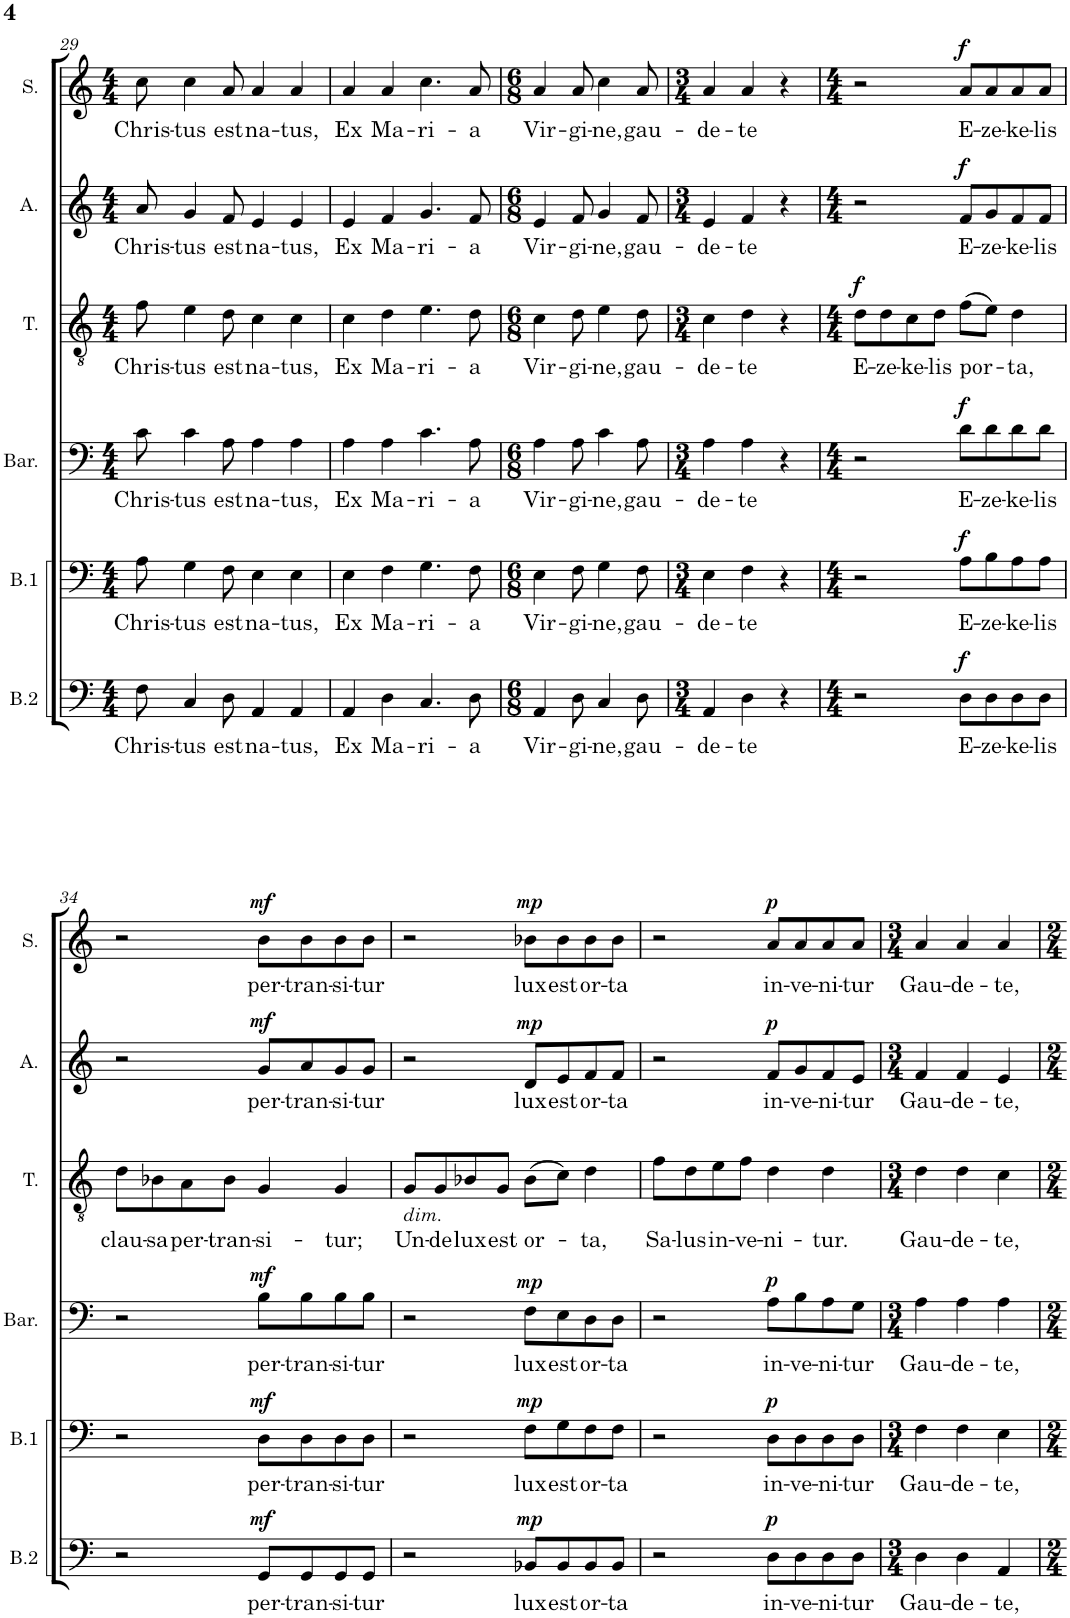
**kern	**text	**dynam	**kern	**text	**dynam	**kern	**text	**dynam	**kern	**text	**dynam	**kern	**text	**dynam	**kern	**text	**dynam
*part6	*part6	*part6	*part5	*part5	*part5	*part4	*part4	*part4	*part3	*part3	*part3	*part2	*part2	*part2	*part1	*part1	*part1
*staff6	*staff6	*staff6	*staff5	*staff5	*staff5	*staff4	*staff4	*staff4	*staff3	*staff3	*staff3	*staff2	*staff2	*staff2	*staff1	*staff1	*staff1
*I"Basso 2	*	*	*I"Basso 1	*	*	*I"Baritono	*	*	*I"Tenor	*	*	*I"Alto	*	*	*I"Soprano	*	*
*I'B.2	*	*	*I'B.1	*	*	*I'Bar.	*	*	*I'T.	*	*	*I'A.	*	*	*I'S.	*	*
!!LO:PB:g=z
*clefF4	*	*	*clefF4	*	*	*clefF4	*	*	*clefGv2	*	*	*clefG2	*	*	*clefG2	*	*
*k[]	*	*	*k[]	*	*	*k[]	*	*	*k[]	*	*	*k[]	*	*	*k[]	*	*
*M4/4	*	*	*M4/4	*	*	*M4/4	*	*	*M4/4	*	*	*M4/4	*	*	*M4/4	*	*
=29	=29	=29	=29	=29	=29	=29	=29	=29	=29	=29	=29	=29	=29	=29	=29	=29	=29
!	!LO:LY:b	!	!	!LO:LY:b	!	!	!LO:LY:b	!	!	!LO:LY:b	!	!	!LO:LY:b	!	!	!LO:LY:b	!
8F\	Chris-	.	8A\	Chris-	.	8c\	Chris-	.	8f\	Chris-	.	8a/	Chris-	.	8cc\	Chris-	.
!	!LO:LY:b	!	!	!LO:LY:b	!	!	!LO:LY:b	!	!	!LO:LY:b	!	!	!LO:LY:b	!	!	!LO:LY:b	!
4C/	-tus	.	4G\	-tus	.	4c\	-tus	.	4e\	-tus	.	4g/	-tus	.	4cc\	-tus	.
!	!LO:LY:b	!	!	!LO:LY:b	!	!	!LO:LY:b	!	!	!LO:LY:b	!	!	!LO:LY:b	!	!	!LO:LY:b	!
8D\	est	.	8F\	est	.	8A\	est	.	8d\	est	.	8f/	est	.	8a/	est	.
!	!LO:LY:b	!	!	!LO:LY:b	!	!	!LO:LY:b	!	!	!LO:LY:b	!	!	!LO:LY:b	!	!	!LO:LY:b	!
4AA/	na-	.	4E\	na-	.	4A\	na-	.	4c\	na-	.	4e/	na-	.	4a/	na-	.
!	!LO:LY:b	!	!	!LO:LY:b	!	!	!LO:LY:b	!	!	!LO:LY:b	!	!	!LO:LY:b	!	!	!LO:LY:b	!
4AA/	-tus,	.	4E\	-tus,	.	4A\	-tus,	.	4c\	-tus,	.	4e/	-tus,	.	4a/	-tus,	.
=30	=30	=30	=30	=30	=30	=30	=30	=30	=30	=30	=30	=30	=30	=30	=30	=30	=30
!	!LO:LY:b	!	!	!LO:LY:b	!	!	!LO:LY:b	!	!	!LO:LY:b	!	!	!LO:LY:b	!	!	!LO:LY:b	!
4AA/	Ex	.	4E\	Ex	.	4A\	Ex	.	4c\	Ex	.	4e/	Ex	.	4a/	Ex	.
!	!LO:LY:b	!	!	!LO:LY:b	!	!	!LO:LY:b	!	!	!LO:LY:b	!	!	!LO:LY:b	!	!	!LO:LY:b	!
4D\	Ma-	.	4F\	Ma-	.	4A\	Ma-	.	4d\	Ma-	.	4f/	Ma-	.	4a/	Ma-	.
!	!LO:LY:b	!	!	!LO:LY:b	!	!	!LO:LY:b	!	!	!LO:LY:b	!	!	!LO:LY:b	!	!	!LO:LY:b	!
4.C/	-ri-	.	4.G\	-ri-	.	4.c\	-ri-	.	4.e\	-ri-	.	4.g/	-ri-	.	4.cc\	-ri-	.
!	!LO:LY:b	!	!	!LO:LY:b	!	!	!LO:LY:b	!	!	!LO:LY:b	!	!	!LO:LY:b	!	!	!LO:LY:b	!
8D\	-a	.	8F\	-a	.	8A\	-a	.	8d\	-a	.	8f/	-a	.	8a/	-a	.
=31	=31	=31	=31	=31	=31	=31	=31	=31	=31	=31	=31	=31	=31	=31	=31	=31	=31
*M6/8	*	*	*M6/8	*	*	*M6/8	*	*	*M6/8	*	*	*M6/8	*	*	*M6/8	*	*
!	!LO:LY:b	!	!	!LO:LY:b	!	!	!LO:LY:b	!	!	!LO:LY:b	!	!	!LO:LY:b	!	!	!LO:LY:b	!
4AA/	Vir-	.	4E\	Vir-	.	4A\	Vir-	.	4c\	Vir-	.	4e/	Vir-	.	4a/	Vir-	.
!	!LO:LY:b	!	!	!LO:LY:b	!	!	!LO:LY:b	!	!	!LO:LY:b	!	!	!LO:LY:b	!	!	!LO:LY:b	!
8D\	-gi-	.	8F\	-gi-	.	8A\	-gi-	.	8d\	-gi-	.	8f/	-gi-	.	8a/	-gi-	.
!	!LO:LY:b	!	!	!LO:LY:b	!	!	!LO:LY:b	!	!	!LO:LY:b	!	!	!LO:LY:b	!	!	!LO:LY:b	!
4C/	-ne,	.	4G\	-ne,	.	4c\	-ne,	.	4e\	-ne,	.	4g/	-ne,	.	4cc\	-ne,	.
!	!LO:LY:b	!	!	!LO:LY:b	!	!	!LO:LY:b	!	!	!LO:LY:b	!	!	!LO:LY:b	!	!	!LO:LY:b	!
8D\	gau-	.	8F\	gau-	.	8A\	gau-	.	8d\	gau-	.	8f/	gau-	.	8a/	gau-	.
=32	=32	=32	=32	=32	=32	=32	=32	=32	=32	=32	=32	=32	=32	=32	=32	=32	=32
*M3/4	*	*	*M3/4	*	*	*M3/4	*	*	*M3/4	*	*	*M3/4	*	*	*M3/4	*	*
!	!LO:LY:b	!	!	!LO:LY:b	!	!	!LO:LY:b	!	!	!LO:LY:b	!	!	!LO:LY:b	!	!	!LO:LY:b	!
4AA/	-de-	.	4E\	-de-	.	4A\	-de-	.	4c\	-de-	.	4e/	-de-	.	4a/	-de-	.
!	!LO:LY:b	!	!	!LO:LY:b	!	!	!LO:LY:b	!	!	!LO:LY:b	!	!	!LO:LY:b	!	!	!LO:LY:b	!
4D\	-te	.	4F\	-te	.	4A\	-te	.	4d\	-te	.	4f/	-te	.	4a/	-te	.
4r	.	.	4r	.	.	4r	.	.	4r	.	.	4r	.	.	4r	.	.
=33	=33	=33	=33	=33	=33	=33	=33	=33	=33	=33	=33	=33	=33	=33	=33	=33	=33
*M4/4	*	*	*M4/4	*	*	*M4/4	*	*	*M4/4	*	*	*M4/4	*	*	*M4/4	*	*
!	!	!	!	!	!	!	!	!	!	!LO:LY:b	!LO:DY:a	!	!	!	!	!	!
2r	.	.	2r	.	.	2r	.	.	8d\L	E-	f	2r	.	.	2r	.	.
!	!	!	!	!	!	!	!	!	!	!LO:LY:b	!	!	!	!	!	!	!
.	.	.	.	.	.	.	.	.	8d\	-ze-	.	.	.	.	.	.	.
!	!	!	!	!	!	!	!	!	!	!LO:LY:b	!	!	!	!	!	!	!
.	.	.	.	.	.	.	.	.	8c\	-ke-	.	.	.	.	.	.	.
!	!	!	!	!	!	!	!	!	!	!LO:LY:b	!	!	!	!	!	!	!
.	.	.	.	.	.	.	.	.	8d\J	-lis	.	.	.	.	.	.	.
!	!LO:LY:b	!LO:DY:a	!	!LO:LY:b	!LO:DY:a	!	!LO:LY:b	!LO:DY:a	!	!LO:LY:b	!	!	!LO:LY:b	!LO:DY:a	!	!LO:LY:b	!LO:DY:a
8D\L	E-	f	8A\L	E-	f	8d\L	E-	f	(8f\L	por-	.	8f/L	E-	f	8a/L	E-	f
!	!LO:LY:b	!	!	!LO:LY:b	!	!	!LO:LY:b	!	!	!	!	!	!LO:LY:b	!	!	!LO:LY:b	!
8D\	-ze-	.	8B\	-ze-	.	8d\	-ze-	.	8e\J)	.	.	8g/	-ze-	.	8a/	-ze-	.
!	!LO:LY:b	!	!	!LO:LY:b	!	!	!LO:LY:b	!	!	!LO:LY:b	!	!	!LO:LY:b	!	!	!LO:LY:b	!
8D\	-ke-	.	8A\	-ke-	.	8d\	-ke-	.	4d\	-ta,	.	8f/	-ke-	.	8a/	-ke-	.
!	!LO:LY:b	!	!	!LO:LY:b	!	!	!LO:LY:b	!	!	!	!	!	!LO:LY:b	!	!	!LO:LY:b	!
8D\J	-lis	.	8A\J	-lis	.	8d\J	-lis	.	.	.	.	8f/J	-lis	.	8a/J	-lis	.
!!LO:LB:g=z
=34	=34	=34	=34	=34	=34	=34	=34	=34	=34	=34	=34	=34	=34	=34	=34	=34	=34
!	!	!	!	!	!	!	!	!	!	!LO:LY:b	!	!	!	!	!	!	!
2r	.	.	2r	.	.	2r	.	.	8d\L	clau-	.	2r	.	.	2r	.	.
!	!	!	!	!	!	!	!	!	!	!LO:LY:b	!	!	!	!	!	!	!
.	.	.	.	.	.	.	.	.	8B-X\	-sa	.	.	.	.	.	.	.
!	!	!	!	!	!	!	!	!	!	!LO:LY:b	!	!	!	!	!	!	!
.	.	.	.	.	.	.	.	.	8A\	per-	.	.	.	.	.	.	.
!	!	!	!	!	!	!	!	!	!	!LO:LY:b	!	!	!	!	!	!	!
.	.	.	.	.	.	.	.	.	8B-\J	-tran-	.	.	.	.	.	.	.
!	!LO:LY:b	!LO:DY:a	!	!LO:LY:b	!LO:DY:a	!	!LO:LY:b	!LO:DY:a	!	!LO:LY:b	!	!	!LO:LY:b	!LO:DY:a	!	!LO:LY:b	!LO:DY:a
8GG/L	per-	mf	8D\L	per-	mf	8B\L	per-	mf	4G/	-si-	.	8g/L	per-	mf	8b\L	per-	mf
!	!LO:LY:b	!	!	!LO:LY:b	!	!	!LO:LY:b	!	!	!	!	!	!LO:LY:b	!	!	!LO:LY:b	!
8GG/	-tran-	.	8D\	-tran-	.	8B\	-tran-	.	.	.	.	8a/	-tran-	.	8b\	-tran-	.
!	!LO:LY:b	!	!	!LO:LY:b	!	!	!LO:LY:b	!	!	!LO:LY:b	!	!	!LO:LY:b	!	!	!LO:LY:b	!
8GG/	-si-	.	8D\	-si-	.	8B\	-si-	.	4G/	-tur;	.	8g/	-si-	.	8b\	-si-	.
!	!LO:LY:b	!	!	!LO:LY:b	!	!	!LO:LY:b	!	!	!	!	!	!LO:LY:b	!	!	!LO:LY:b	!
8GG/J	-tur	.	8D\J	-tur	.	8B\J	-tur	.	.	.	.	8g/J	-tur	.	8b\J	-tur	.
=35	=35	=35	=35	=35	=35	=35	=35	=35	=35	=35	=35	=35	=35	=35	=35	=35	=35
!	!	!	!	!	!	!	!	!	!LO:TX:b:i:t=dim.	!	!	!	!	!	!	!	!
!	!	!	!	!	!	!	!	!	!	!LO:LY:b	!	!	!	!	!	!	!
2r	.	.	2r	.	.	2r	.	.	8G/L	Un-	.	2r	.	.	2r	.	.
!	!	!	!	!	!	!	!	!	!	!LO:LY:b	!	!	!	!	!	!	!
.	.	.	.	.	.	.	.	.	8G/	-de	.	.	.	.	.	.	.
!	!	!	!	!	!	!	!	!	!	!LO:LY:b	!	!	!	!	!	!	!
.	.	.	.	.	.	.	.	.	8B-X/	lux	.	.	.	.	.	.	.
!	!	!	!	!	!	!	!	!	!	!LO:LY:b	!	!	!	!	!	!	!
.	.	.	.	.	.	.	.	.	8G/J	est	.	.	.	.	.	.	.
!	!LO:LY:b	!LO:DY:a	!	!LO:LY:b	!LO:DY:a	!	!LO:LY:b	!LO:DY:a	!	!LO:LY:b	!	!	!LO:LY:b	!LO:DY:a	!	!LO:LY:b	!LO:DY:a
8BB-X/L	lux	mp	8F\L	lux	mp	8F\L	lux	mp	(8B-\L	or-	.	8d/L	lux	mp	8b-X\L	lux	mp
!	!LO:LY:b	!	!	!LO:LY:b	!	!	!LO:LY:b	!	!	!	!	!	!LO:LY:b	!	!	!LO:LY:b	!
8BB-/	est	.	8G\	est	.	8E\	est	.	8c\J)	.	.	8e/	est	.	8b-\	est	.
!	!LO:LY:b	!	!	!LO:LY:b	!	!	!LO:LY:b	!	!	!LO:LY:b	!	!	!LO:LY:b	!	!	!LO:LY:b	!
8BB-/	or-	.	8F\	or-	.	8D\	or-	.	4d\	-ta,	.	8f/	or-	.	8b-\	or-	.
!	!LO:LY:b	!	!	!LO:LY:b	!	!	!LO:LY:b	!	!	!	!	!	!LO:LY:b	!	!	!LO:LY:b	!
8BB-/J	-ta	.	8F\J	-ta	.	8D\J	-ta	.	.	.	.	8f/J	-ta	.	8b-\J	-ta	.
=36	=36	=36	=36	=36	=36	=36	=36	=36	=36	=36	=36	=36	=36	=36	=36	=36	=36
!	!	!	!	!	!	!	!	!	!	!LO:LY:b	!	!	!	!	!	!	!
2r	.	.	2r	.	.	2r	.	.	8f\L	Sa-	.	2r	.	.	2r	.	.
!	!	!	!	!	!	!	!	!	!	!LO:LY:b	!	!	!	!	!	!	!
.	.	.	.	.	.	.	.	.	8d\	-lus	.	.	.	.	.	.	.
!	!	!	!	!	!	!	!	!	!	!LO:LY:b	!	!	!	!	!	!	!
.	.	.	.	.	.	.	.	.	8e\	in-	.	.	.	.	.	.	.
!	!	!	!	!	!	!	!	!	!	!LO:LY:b	!	!	!	!	!	!	!
.	.	.	.	.	.	.	.	.	8f\J	-ve-	.	.	.	.	.	.	.
!	!LO:LY:b	!LO:DY:a	!	!LO:LY:b	!LO:DY:a	!	!LO:LY:b	!LO:DY:a	!	!LO:LY:b	!	!	!LO:LY:b	!LO:DY:a	!	!LO:LY:b	!LO:DY:a
8D\L	in-	p	8D\L	in-	p	8A\L	in-	p	4d\	-ni-	.	8f/L	in-	p	8a/L	in-	p
!	!LO:LY:b	!	!	!LO:LY:b	!	!	!LO:LY:b	!	!	!	!	!	!LO:LY:b	!	!	!LO:LY:b	!
8D\	-ve-	.	8D\	-ve-	.	8B\	-ve-	.	.	.	.	8g/	-ve-	.	8a/	-ve-	.
!	!LO:LY:b	!	!	!LO:LY:b	!	!	!LO:LY:b	!	!	!LO:LY:b	!	!	!LO:LY:b	!	!	!LO:LY:b	!
8D\	-ni-	.	8D\	-ni-	.	8A\	-ni-	.	4d\	-tur.	.	8f/	-ni-	.	8a/	-ni-	.
!	!LO:LY:b	!	!	!LO:LY:b	!	!	!LO:LY:b	!	!	!	!	!	!LO:LY:b	!	!	!LO:LY:b	!
8D\J	-tur	.	8D\J	-tur	.	8G\J	-tur	.	.	.	.	8e/J	-tur	.	8a/J	-tur	.
=37	=37	=37	=37	=37	=37	=37	=37	=37	=37	=37	=37	=37	=37	=37	=37	=37	=37
*M3/4	*	*	*M3/4	*	*	*M3/4	*	*	*M3/4	*	*	*M3/4	*	*	*M3/4	*	*
!	!LO:LY:b	!	!	!LO:LY:b	!	!	!LO:LY:b	!	!	!LO:LY:b	!	!	!LO:LY:b	!	!	!LO:LY:b	!
4D\	Gau-	.	4F\	Gau-	.	4A\	Gau-	.	4d\	Gau-	.	4f/	Gau-	.	4a/	Gau-	.
!	!LO:LY:b	!	!	!LO:LY:b	!	!	!LO:LY:b	!	!	!LO:LY:b	!	!	!LO:LY:b	!	!	!LO:LY:b	!
4D\	-de-	.	4F\	-de-	.	4A\	-de-	.	4d\	-de-	.	4f/	-de-	.	4a/	-de-	.
!	!LO:LY:b	!	!	!LO:LY:b	!	!	!LO:LY:b	!	!	!LO:LY:b	!	!	!LO:LY:b	!	!	!LO:LY:b	!
4AA/	-te,	.	4E\	-te,	.	4A\	-te,	.	4c\	-te,	.	4e/	-te,	.	4a/	-te,	.
=	=	=	=	=	=	=	=	=	=	=	=	=	=	=	=	=	=
*-	*-	*-	*-	*-	*-	*-	*-	*-	*-	*-	*-	*-	*-	*-	*-	*-	*-
